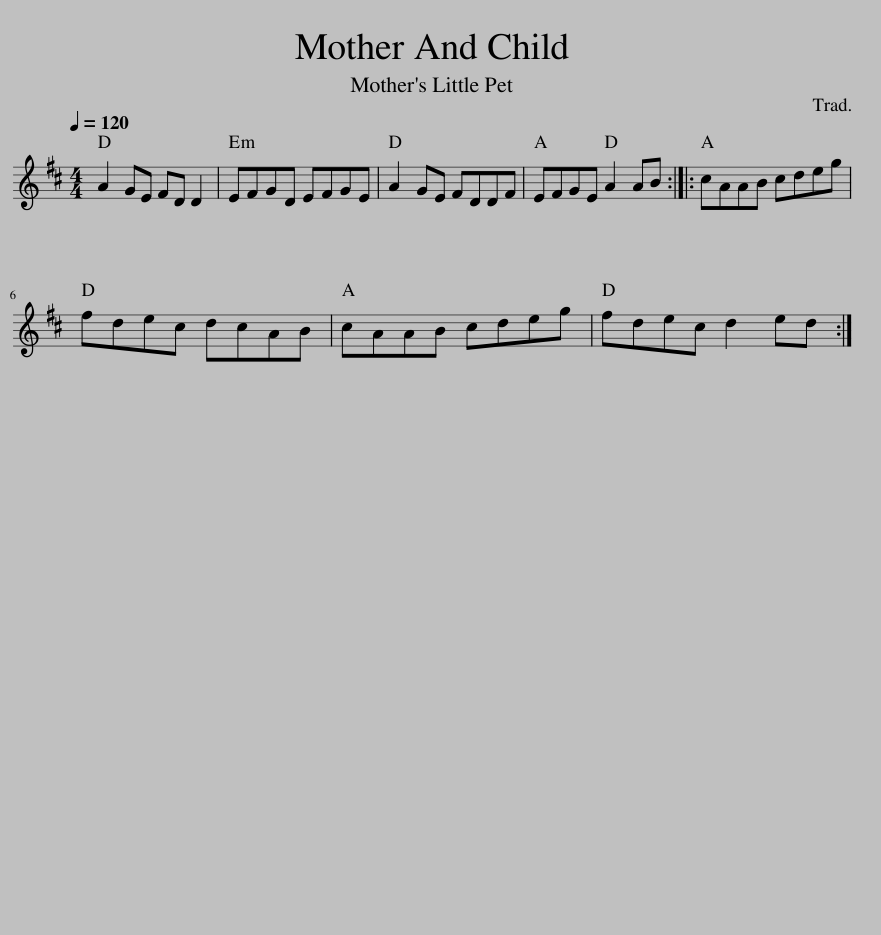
X:1
L:1/8
Q:1/4=120
M:4/4
I:linebreak $
K:D
V:1 treble
V:1
 A2 GE FD D2 | EFGD EFGE | A2 GE FDDF | EFGE A2 AB :: cAAB cdeg |$ %5
 fdec dcAB | cAAB cdeg | fdec d2 ed :| %8
